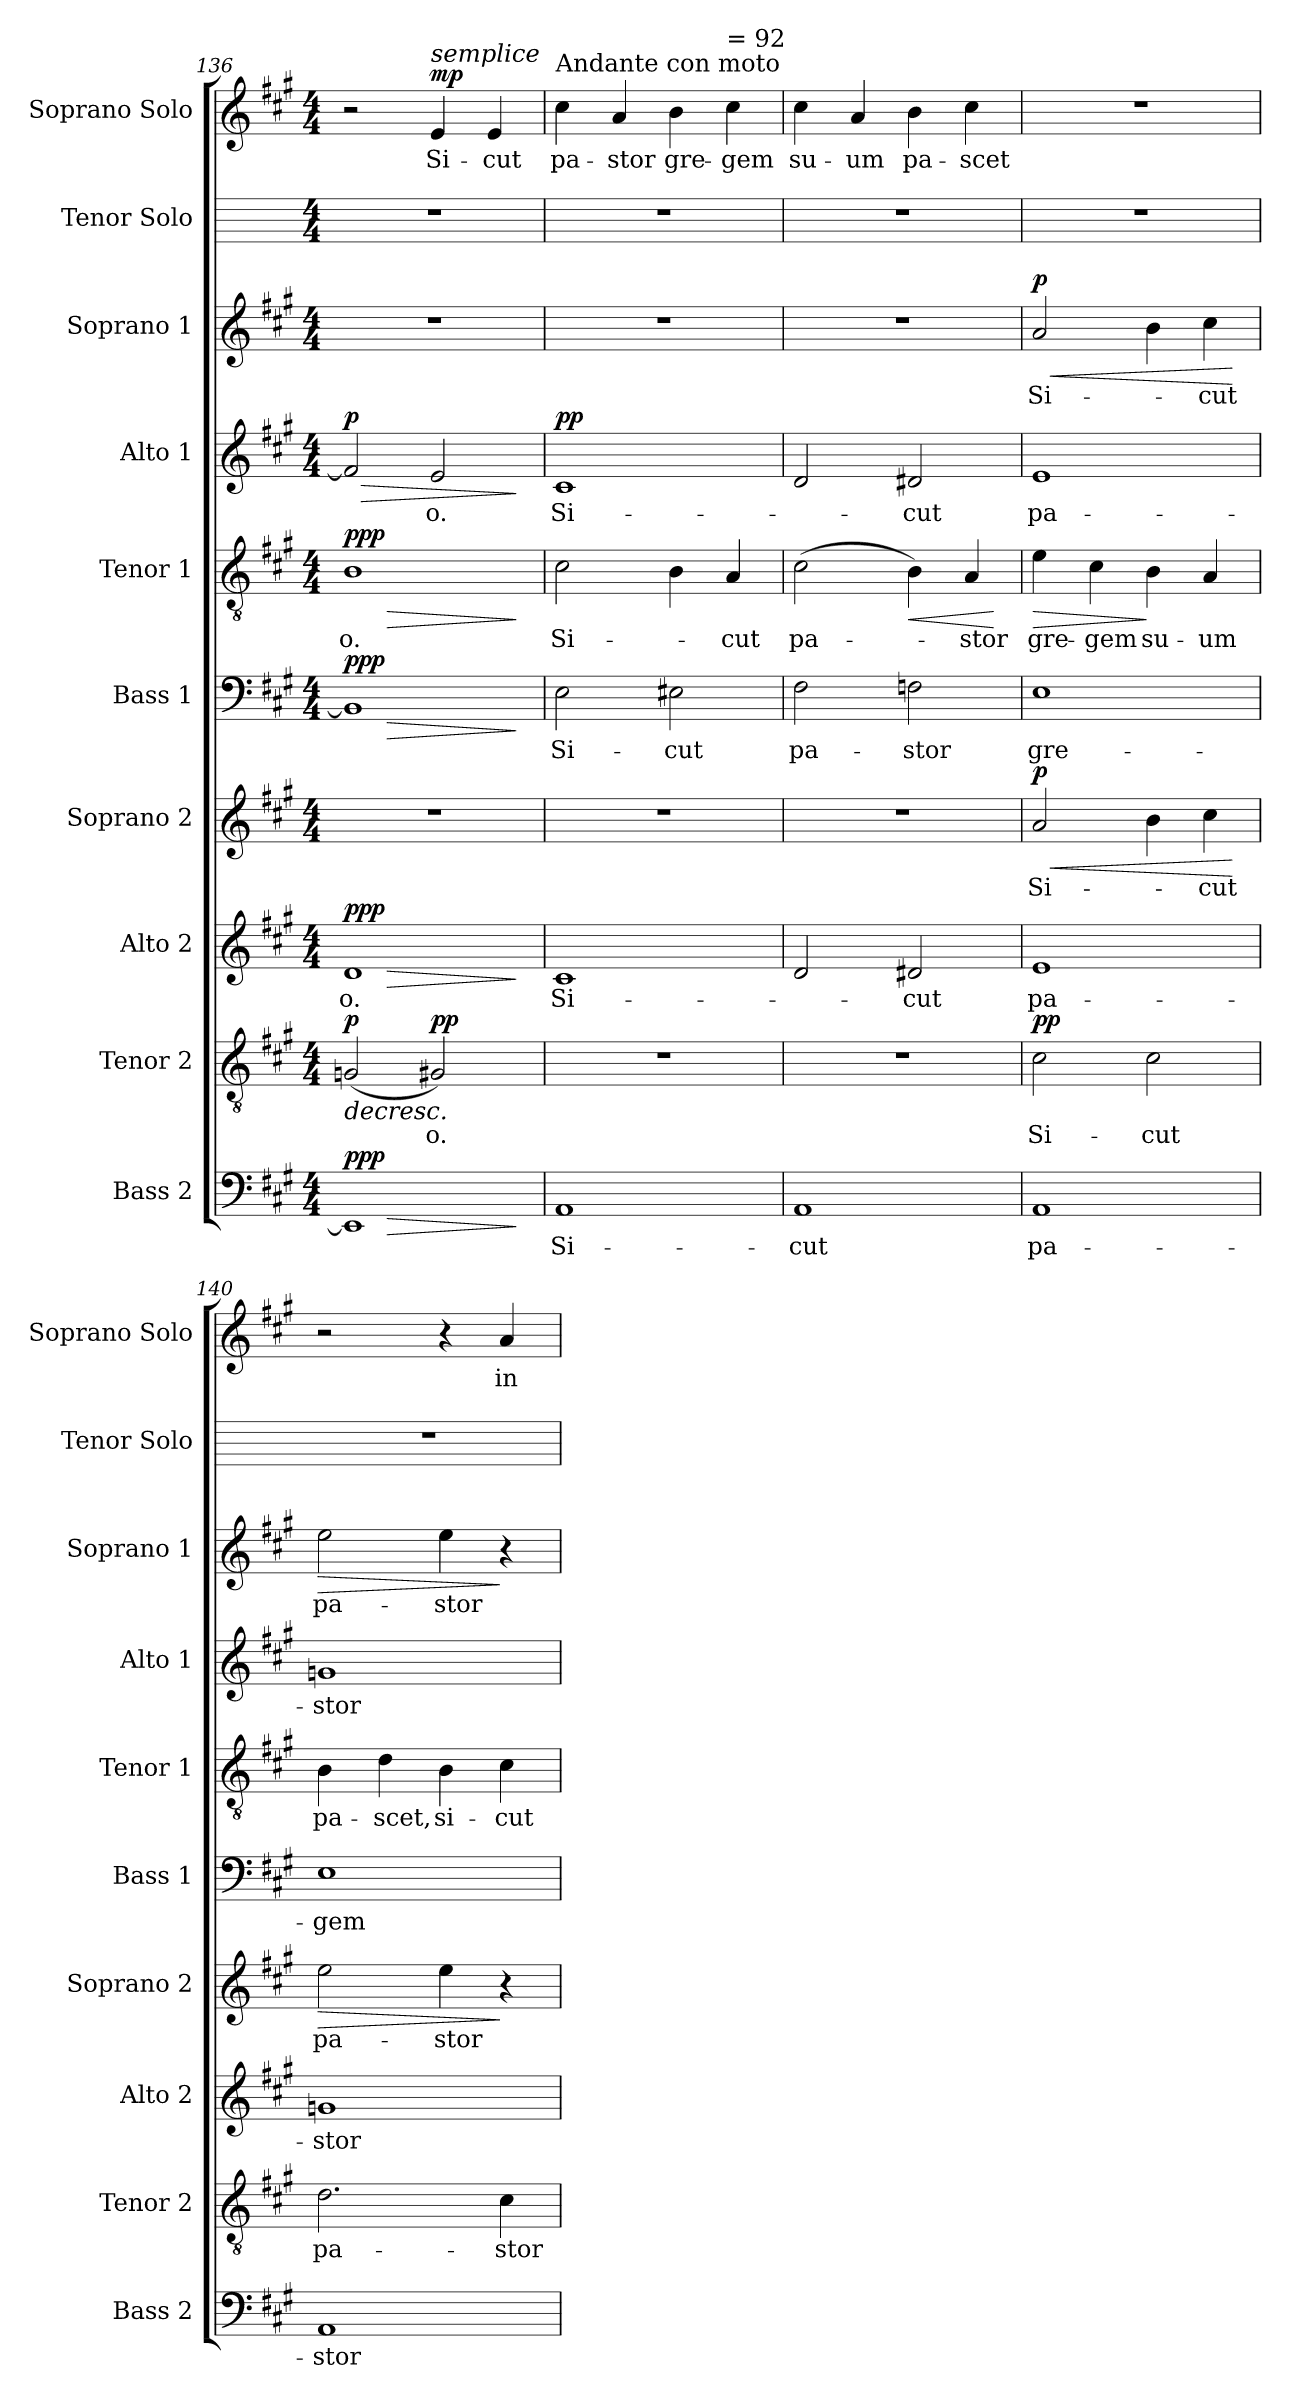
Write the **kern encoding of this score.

**kern	**text	**dynam	**kern	**text	**dynam	**kern	**text	**dynam	**kern	**text	**dynam	**kern	**text	**dynam	**kern	**text	**dynam	**kern	**text	**dynam	**kern	**text	**dynam	**kern	**kern	**text	**dynam
*part10	*part10	*part10	*part9	*part9	*part9	*part8	*part8	*part8	*part7	*part7	*part7	*part6	*part6	*part6	*part5	*part5	*part5	*part4	*part4	*part4	*part3	*part3	*part3	*part2	*part1	*part1	*part1
*staff10	*staff10	*staff10	*staff9	*staff9	*staff9	*staff8	*staff8	*staff8	*staff7	*staff7	*staff7	*staff6	*staff6	*staff6	*staff5	*staff5	*staff5	*staff4	*staff4	*staff4	*staff3	*staff3	*staff3	*staff2	*staff1	*staff1	*staff1
*I"Bass 2	*	*	*I"Tenor 2	*	*	*I"Alto 2	*	*	*I"Soprano 2	*	*	*I"Bass 1	*	*	*I"Tenor 1	*	*	*I"Alto 1	*	*	*I"Soprano 1	*	*	*I"Tenor Solo	*I"Soprano Solo	*	*
*I'Bass 2	*	*	*I'Tenor 2	*	*	*I'Alto 2	*	*	*I'Soprano 2	*	*	*I'Bass 1	*	*	*I'Tenor 1	*	*	*I'Alto 1	*	*	*I'Soprano 1	*	*	*I'Tenor Solo	*I'Soprano Solo	*	*
!!LO:LB:g=z
*clefF4	*	*	*clefGv2	*	*	*clefG2	*	*	*clefG2	*	*	*clefF4	*	*	*clefGv2	*	*	*clefG2	*	*	*clefG2	*	*	*	*clefG2	*	*
*k[f#c#g#]	*	*	*k[f#c#g#]	*	*	*k[f#c#g#]	*	*	*k[f#c#g#]	*	*	*k[f#c#g#]	*	*	*k[f#c#g#]	*	*	*k[f#c#g#]	*	*	*k[f#c#g#]	*	*	*	*k[f#c#g#]	*	*
*A:	*	*	*A:	*	*	*A:	*	*	*A:	*	*	*A:	*	*	*A:	*	*	*A:	*	*	*A:	*	*	*	*A:	*	*
*M4/4	*	*	*M4/4	*	*	*M4/4	*	*	*M4/4	*	*	*M4/4	*	*	*M4/4	*	*	*M4/4	*	*	*M4/4	*	*	*M4/4	*M4/4	*	*
=136	=136	=136	=136	=136	=136	=136	=136	=136	=136	=136	=136	=136	=136	=136	=136	=136	=136	=136	=136	=136	=136	=136	=136	=136	=136	=136	=136
!	!	!LO:HP:b	!	!	!LO:HP:b	!	!LO:LY:b	!LO:HP:b	!	!	!	!	!	!LO:HP:b	!	!LO:LY:b	!LO:HP:b	!	!	!LO:HP:b	!	!	!	!	!	!	!
!	!	!LO:DY:n=1:a	!	!	!	!	!	!	!	!	!	!	!	!	!	!	!	!	!	!	!	!	!	!	!	!	!
!	!	!LO:DY:n=2:a	!	!	!LO:DY:n=1:a	!	!	!LO:DY:n=1:a	!	!	!	!	!	!	!	!	!	!	!	!	!	!	!	!	!	!	!
!	!	!	!	!	!	!	!	!LO:DY:n=2:a	!	!	!	!	!	!LO:DY:n=1:a	!	!	!	!	!	!	!	!	!	!	!	!	!
!	!	!	!	!	!	!	!	!	!	!	!	!	!	!LO:DY:n=2:a	!	!	!LO:DY:n=1:a	!	!	!	!	!	!	!	!	!	!
!	!	!	!	!	!	!	!	!	!	!	!	!	!	!	!	!	!LO:DY:n=2:a	!	!	!LO:DY:n=1:a	!	!	!	!	!	!	!
1EE]	.	> p pp	(<2Gn	.	> p	1d	-o.	> p pp	1r	.	.	1BB]	.	> p pp	1B	-o.	> p pp	2f#]	.	> p	1r	.	.	1r	2r	.	.
!	!	!	!	!	!	!	!	!	!	!	!	!	!	!	!	!	!	!	!	!	!	!	!	!	!LO:TX:a:i:t=semplice	!	!
!	!	!	!	!LO:LY:b	!LO:DY:n=2:a	!	!	!	!	!	!	!	!	!	!	!	!	!	!LO:LY:b	!	!	!	!	!	!	!LO:LY:b	!LO:DY:a
.	.	.	2G#X)	-o.	pp	.	.	.	.	.	.	.	.	.	.	.	.	2e	-o.	.	.	.	.	.	4e	Si-	mp
!	!	!	!	!	!	!	!	!	!	!	!	!	!	!	!	!	!	!	!	!	!	!	!	!	!	!LO:LY:b	!
.	.	.	.	.	.	.	.	.	.	.	.	.	.	.	.	.	.	.	.	.	.	.	.	.	4e	-cut	.
.	.	]	.	.	]	.	.	]	.	.	.	.	.	]	.	.	]	.	.	]	.	.	.	.	.	.	.
=137	=137	=137	=137	=137	=137	=137	=137	=137	=137	=137	=137	=137	=137	=137	=137	=137	=137	=137	=137	=137	=137	=137	=137	=137	=137	=137	=137
!	!	!	!	!	!	!	!	!	!	!	!	!	!	!	!	!	!	!	!	!	!	!	!	!	!LO:TX:a:t=Andante con moto	!	!
!	!LO:LY:b	!	!	!	!	!	!LO:LY:b	!	!	!	!	!	!LO:LY:b	!	!	!LO:LY:b	!	!	!LO:LY:b	!LO:DY:a	!	!	!	!	!	!LO:LY:b	!
1AA	Si-	.	1r	.	.	1c#	Si-	.	1r	.	.	2E	Si-	.	2c#	Si-	.	1c#	Si-	pp	1r	.	.	1r	4cc#	pa-	.
!	!	!	!	!	!	!	!	!	!	!	!	!	!	!	!	!	!	!	!	!	!	!	!	!	!	!LO:LY:b	!
.	.	.	.	.	.	.	.	.	.	.	.	.	.	.	.	.	.	.	.	.	.	.	.	.	4a	-stor	.
!	!	!	!	!	!	!	!	!	!	!	!	!	!LO:LY:b	!	!	!	!	!	!	!	!	!	!	!	!	!LO:LY:b	!
.	.	.	.	.	.	.	.	.	.	.	.	2E#X	-cut	.	4B	.	.	.	.	.	.	.	.	.	4b	gre-	.
!	!	!	!	!	!	!	!	!	!	!	!	!	!	!	!	!	!	!	!	!	!	!	!	!	!LO:TX:a:t== 92	!	!
!	!	!	!	!	!	!	!	!	!	!	!	!	!	!	!	!LO:LY:b	!	!	!	!	!	!	!	!	!	!LO:LY:b	!
.	.	.	.	.	.	.	.	.	.	.	.	.	.	.	4A	-cut	.	.	.	.	.	.	.	.	4cc#	-gem	.
=138	=138	=138	=138	=138	=138	=138	=138	=138	=138	=138	=138	=138	=138	=138	=138	=138	=138	=138	=138	=138	=138	=138	=138	=138	=138	=138	=138
!	!LO:LY:b	!	!	!	!	!	!	!	!	!	!	!	!LO:LY:b	!	!	!LO:LY:b	!	!	!	!	!	!	!	!	!	!LO:LY:b	!
1AA	-cut	.	1r	.	.	2d	.	.	1r	.	.	2F#	pa-	.	(>2c#	pa-	.	2d	.	.	1r	.	.	1r	4cc#	su-	.
!	!	!	!	!	!	!	!	!	!	!	!	!	!	!	!	!	!	!	!	!	!	!	!	!	!	!LO:LY:b	!
.	.	.	.	.	.	.	.	.	.	.	.	.	.	.	.	.	.	.	.	.	.	.	.	.	4a	-um	.
!	!	!	!	!	!	!	!LO:LY:b	!	!	!	!	!	!LO:LY:b	!	!	!	!LO:HP:b	!	!LO:LY:b	!	!	!	!	!	!	!LO:LY:b	!
.	.	.	.	.	.	2d#X	-cut	.	.	.	.	2Fn	-stor	.	4B)	.	<	2d#X	-cut	.	.	.	.	.	4b	pa-	.
!	!	!	!	!	!	!	!	!	!	!	!	!	!	!	!	!LO:LY:b	!	!	!	!	!	!	!	!	!	!LO:LY:b	!
.	.	.	.	.	.	.	.	.	.	.	.	.	.	.	4A	-stor	.	.	.	.	.	.	.	.	4cc#	-scet	.
.	.	.	.	.	.	.	.	.	.	.	.	.	.	.	.	.	[	.	.	.	.	.	.	.	.	.	.
=139	=139	=139	=139	=139	=139	=139	=139	=139	=139	=139	=139	=139	=139	=139	=139	=139	=139	=139	=139	=139	=139	=139	=139	=139	=139	=139	=139
!	!LO:LY:b	!	!	!LO:LY:b	!LO:DY:a	!	!LO:LY:b	!	!	!LO:LY:b	!LO:HP:b	!	!LO:LY:b	!	!	!LO:LY:b	!LO:HP:b	!	!LO:LY:b	!	!	!LO:LY:b	!LO:HP:b	!	!	!	!
!	!	!	!	!	!	!	!	!	!	!	!LO:DY:n=1:a	!	!	!	!	!	!	!	!	!	!	!	!LO:DY:n=1:a	!	!	!	!
1AA	pa-	.	2c#	Si-	pp	1e	pa-	.	2a	Si-	< p	1E	gre-	.	4e	gre-	>	1e	pa-	.	2a	Si-	< p	1r	1r	.	.
!	!	!	!	!	!	!	!	!	!	!	!	!	!	!	!	!LO:LY:b	!	!	!	!	!	!	!	!	!	!	!
.	.	.	.	.	.	.	.	.	.	.	.	.	.	.	4c#	-gem	.	.	.	.	.	.	.	.	.	.	.
!	!	!	!	!LO:LY:b	!	!	!	!	!	!	!	!	!	!	!	!LO:LY:b	!	!	!	!	!	!	!	!	!	!	!
.	.	.	2c#	-cut	.	.	.	.	4b	.	.	.	.	.	4B	su-	]	.	.	.	4b	.	.	.	.	.	.
!	!	!	!	!	!	!	!	!	!	!LO:LY:b	!	!	!	!	!	!LO:LY:b	!	!	!	!	!	!LO:LY:b	!	!	!	!	!
.	.	.	.	.	.	.	.	.	4cc#	-cut	.	.	.	.	4A	-um	.	.	.	.	4cc#	-cut	.	.	.	.	.
.	.	.	.	.	.	.	.	.	.	.	[	.	.	.	.	.	.	.	.	.	.	.	[	.	.	.	.
=140	=140	=140	=140	=140	=140	=140	=140	=140	=140	=140	=140	=140	=140	=140	=140	=140	=140	=140	=140	=140	=140	=140	=140	=140	=140	=140	=140
!	!LO:LY:b	!	!	!LO:LY:b	!	!	!LO:LY:b	!	!	!LO:LY:b	!LO:HP:b	!	!LO:LY:b	!	!	!LO:LY:b	!	!	!LO:LY:b	!	!	!LO:LY:b	!LO:HP:b	!	!	!	!
1AA	-stor	.	2.d	pa-	.	1gn	-stor	.	2ee	pa-	>	1E	-gem	.	4B	pa-	.	1gn	-stor	.	2ee	pa-	>	1r	2r	.	.
!	!	!	!	!	!	!	!	!	!	!	!	!	!	!	!	!LO:LY:b	!	!	!	!	!	!	!	!	!	!	!
.	.	.	.	.	.	.	.	.	.	.	.	.	.	.	4d	-scet,	.	.	.	.	.	.	.	.	.	.	.
!	!	!	!	!	!	!	!	!	!	!LO:LY:b	!	!	!	!	!	!LO:LY:b	!	!	!	!	!	!LO:LY:b	!	!	!	!	!
.	.	.	.	.	.	.	.	.	4ee	-stor	.	.	.	.	4B	si-	.	.	.	.	4ee	-stor	.	.	4r	.	.
!	!	!	!	!LO:LY:b	!	!	!	!	!	!	!	!	!	!	!	!LO:LY:b	!	!	!	!	!	!	!	!	!	!LO:LY:b	!
.	.	.	4c#	-stor	.	.	.	.	4r	.	]	.	.	.	4c#	-cut	.	.	.	.	4r	.	]	.	4a	in	.
=	=	=	=	=	=	=	=	=	=	=	=	=	=	=	=	=	=	=	=	=	=	=	=	=	=	=	=
*-	*-	*-	*-	*-	*-	*-	*-	*-	*-	*-	*-	*-	*-	*-	*-	*-	*-	*-	*-	*-	*-	*-	*-	*-	*-	*-	*-
